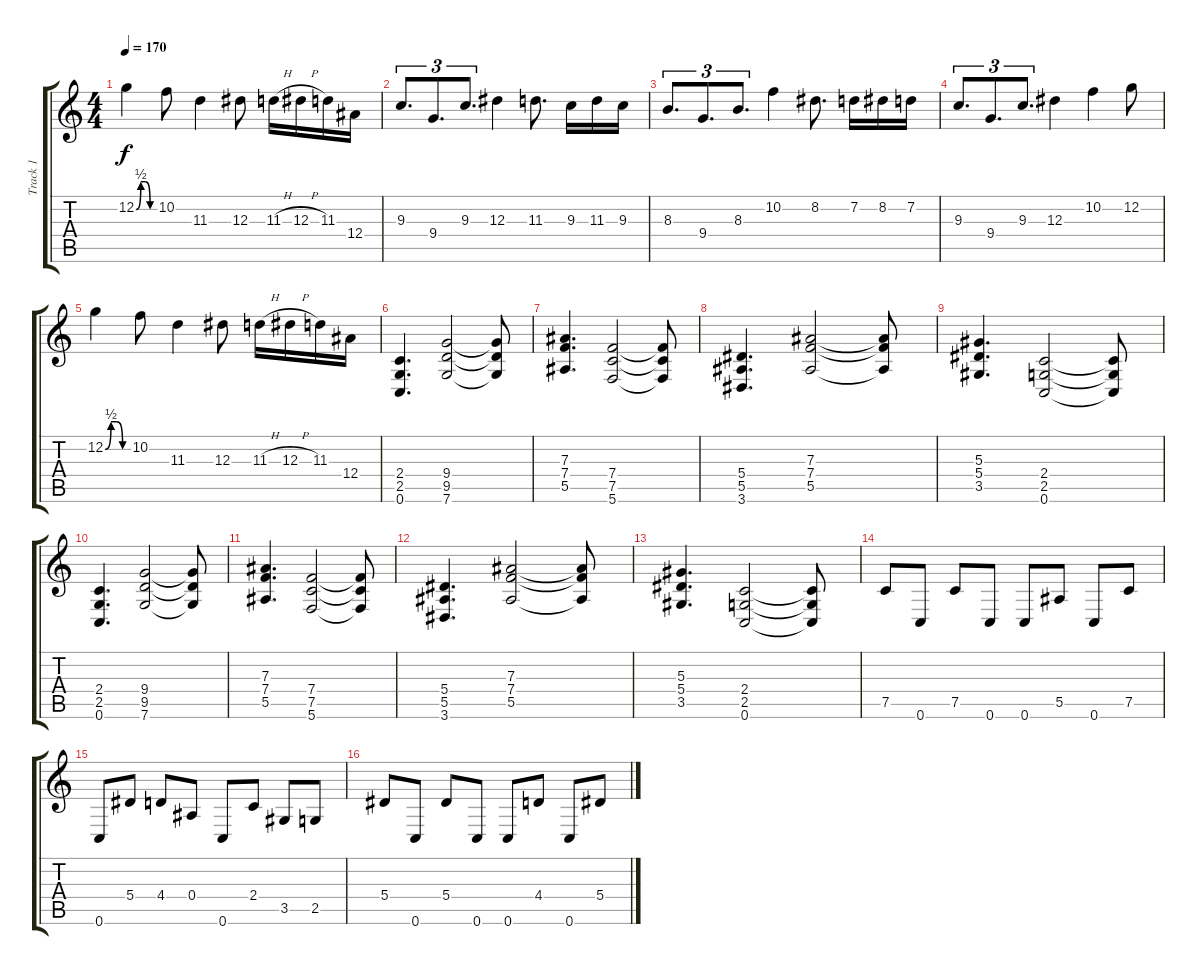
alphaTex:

\track ("Track 1" "Track 1") {instrument distortionguitar}
\staff {score tabs}
\tuning (C4 G3 Eb3 Bb2 F2 C2) {hide}
\ts (4 4)
\tempo 170
\clef g2
\ks c
12.2{be (custom 0 0 15 2 30 2 45 0 60 0)}.4{dy f} 10.2.8 11.3.4 12.3.8 11.3{h}.16 12.3{h}.16 11.3.16 12.4.16 |
9.3.8{d tu (3 2)} 9.4.8{d tu (3 2)} 9.3.8{d tu (3 2)} 12.3.4 11.3.8{d} 9.3.16 11.3.16 9.3.16 |
8.3.8{d tu (3 2)} 9.4.8{d tu (3 2)} 8.3.8{d tu (3 2)} 10.2.4 8.2.8{d} 7.2.16 8.2.16 7.2.16 |
9.3.8{d tu (3 2)} 9.4.8{d tu (3 2)} 9.3.8{d tu (3 2)} 12.3.4 10.2.4 12.2.8 |
12.2{be (custom 0 0 15 2 30 2 45 0 60 0)}.4 10.2.8 11.3.4 12.3.8 11.3{h}.16 12.3{h}.16 11.3.16 12.4.16 |
(2.4 2.5 0.6).4{d} (9.4 9.5 7.6).2 (9.4{t} 9.5{t} 7.6{t}).8 |
(7.3 7.4 5.5).4{d} (7.4 7.5 5.6).2 (7.4{t} 7.5{t} 5.6{t}).8 |
(5.4 5.5 3.6).4{d} (7.3 7.4 5.5).2 (7.3{t} 7.4{t} 5.5{t}).8 |
(5.3 5.4 3.5).4{d} (2.4 2.5 0.6).2 (2.4{t} 2.5{t} 0.6{t}).8 |
(2.4 2.5 0.6).4{d} (9.4 9.5 7.6).2 (9.4{t} 9.5{t} 7.6{t}).8 |
(7.3 7.4 5.5).4{d} (7.4 7.5 5.6).2 (7.4{t} 7.5{t} 5.6{t}).8 |
(5.4 5.5 3.6).4{d} (7.3 7.4 5.5).2 (7.3{t} 7.4{t} 5.5{t}).8 |
(5.3 5.4 3.5).4{d} (2.4 2.5 0.6).2 (2.4{t} 2.5{t} 0.6{t}).8 |
7.5.8 0.6.8 7.5.8 0.6.8 0.6.8 5.5.8 0.6.8 7.5.8 |
0.6.8 5.4.8 4.4.8 0.4.8 0.6.8 2.4.8 3.5.8 2.5.8 |
5.4.8 0.6.8 5.4.8 0.6.8 0.6.8 4.4.8 0.6.8 5.4.8
